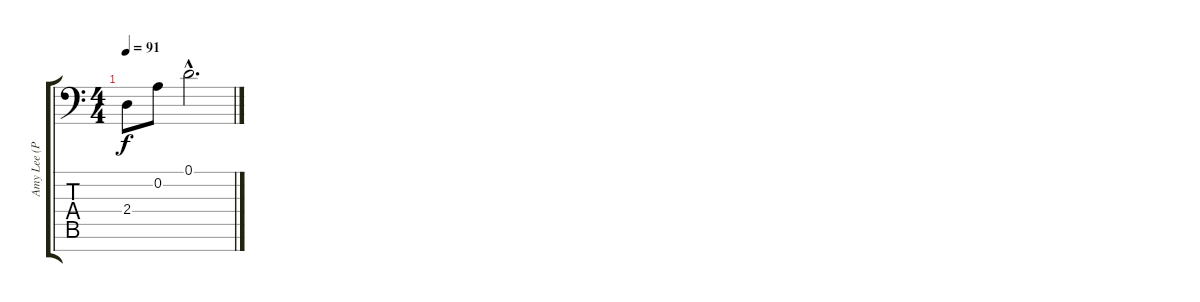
\track ("Amy Lee (Piano, left hand)" "Amy Lee (P") {instrument acousticgrandpiano}
\staff {score tabs}
\tuning (D4 A3 F3 C3 G2 D2 A1) {hide}
\ts (4 4)
\tempo 91
\clef f4
\ks c
2.4.8{dy f} 0.2.8 0.1{hac}.2{d}
